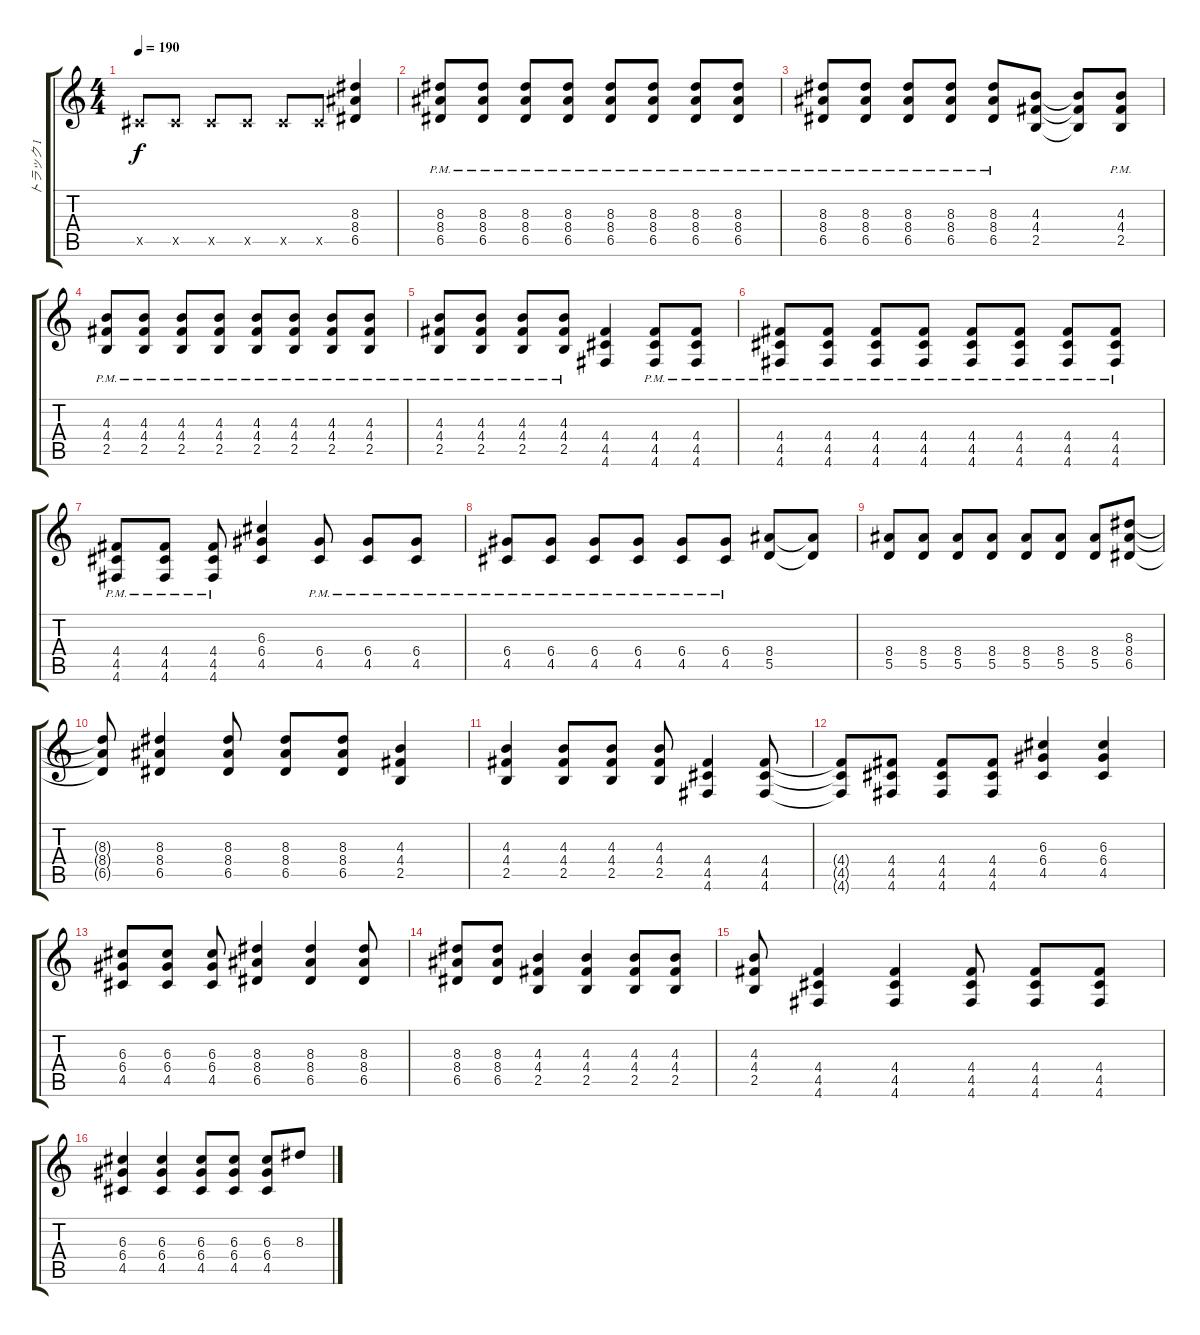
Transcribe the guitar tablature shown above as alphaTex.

\track ("トラック 1" "トラック 1") {instrument overdrivenguitar}
\staff {score tabs}
\tuning (E4 B3 G3 D3 A2 D2) {hide}
\ts (4 4)
\tempo 190
\clef g2
\ks c
4.5{x}.8{dy f} 4.5{x}.8 4.5{x}.8 4.5{x}.8 4.5{x}.8 4.5{x}.8 (8.3 8.4 6.5).4 |
(8.3{pm} 8.4{pm} 6.5{pm}).8 (8.3{pm} 8.4{pm} 6.5{pm}).8 (8.3{pm} 8.4{pm} 6.5{pm}).8 (8.3{pm} 8.4{pm} 6.5{pm}).8 (8.3{pm} 8.4{pm} 6.5{pm}).8 (8.3{pm} 8.4{pm} 6.5{pm}).8 (8.3{pm} 8.4{pm} 6.5{pm}).8 (8.3{pm} 8.4{pm} 6.5{pm}).8 |
(8.3{pm} 8.4{pm} 6.5{pm}).8 (8.3{pm} 8.4{pm} 6.5{pm}).8 (8.3{pm} 8.4{pm} 6.5{pm}).8 (8.3{pm} 8.4{pm} 6.5{pm}).8 (8.3{pm} 8.4{pm} 6.5{pm}).8 (4.3 4.4 2.5).8 (4.3{t} 4.4{t} 2.5{t}).8 (4.3{pm} 4.4{pm} 2.5{pm}).8 |
(4.3{pm} 4.4{pm} 2.5{pm}).8 (4.3{pm} 4.4{pm} 2.5{pm}).8 (4.3{pm} 4.4{pm} 2.5{pm}).8 (4.3{pm} 4.4{pm} 2.5{pm}).8 (4.3{pm} 4.4{pm} 2.5{pm}).8 (4.3{pm} 4.4{pm} 2.5{pm}).8 (4.3{pm} 4.4{pm} 2.5{pm}).8 (4.3{pm} 4.4{pm} 2.5{pm}).8 |
(4.3{pm} 4.4{pm} 2.5{pm}).8 (4.3{pm} 4.4{pm} 2.5{pm}).8 (4.3{pm} 4.4{pm} 2.5{pm}).8 (4.3{pm} 4.4{pm} 2.5{pm}).8 (4.4 4.5 4.6).4 (4.4{pm} 4.5{pm} 4.6{pm}).8 (4.4{pm} 4.5{pm} 4.6{pm}).8 |
(4.4{pm} 4.5{pm} 4.6{pm}).8 (4.4{pm} 4.5{pm} 4.6{pm}).8 (4.4{pm} 4.5{pm} 4.6{pm}).8 (4.4{pm} 4.5{pm} 4.6{pm}).8 (4.4{pm} 4.5{pm} 4.6{pm}).8 (4.4{pm} 4.5{pm} 4.6{pm}).8 (4.4{pm} 4.5{pm} 4.6{pm}).8 (4.4{pm} 4.5{pm} 4.6{pm}).8 |
(4.4{pm} 4.5{pm} 4.6{pm}).8 (4.4{pm} 4.5{pm} 4.6{pm}).8 (4.4{pm} 4.5{pm} 4.6{pm}).8 (6.3 6.4 4.5).4 (6.4{pm} 4.5{pm}).8 (6.4{pm} 4.5{pm}).8 (6.4{pm} 4.5{pm}).8 |
(6.4{pm} 4.5{pm}).8 (6.4{pm} 4.5{pm}).8 (6.4{pm} 4.5{pm}).8 (6.4{pm} 4.5{pm}).8 (6.4{pm} 4.5{pm}).8 (6.4{pm} 4.5{pm}).8 (8.4 5.5).8 (8.4{t} 5.5{t}).8 |
(8.4 5.5).8 (8.4 5.5).8 (8.4 5.5).8 (8.4 5.5).8 (8.4 5.5).8 (8.4 5.5).8 (8.4 5.5).8 (8.3 8.4 6.5).8 |
(8.3{t} 8.4{t} 6.5{t}).8 (8.3 8.4 6.5).4 (8.3 8.4 6.5).8 (8.3 8.4 6.5).8 (8.3 8.4 6.5).8 (4.3 4.4 2.5).4 |
(4.3 4.4 2.5).4 (4.3 4.4 2.5).8 (4.3 4.4 2.5).8 (4.3 4.4 2.5).8 (4.4 4.5 4.6).4 (4.4 4.5 4.6).8 |
(4.4{t} 4.5{t} 4.6{t}).8 (4.4 4.5 4.6).8 (4.4 4.5 4.6).8 (4.4 4.5 4.6).8 (6.3 6.4 4.5).4 (6.3 6.4 4.5).4 |
(6.3 6.4 4.5).8 (6.3 6.4 4.5).8 (6.3 6.4 4.5).8 (8.3 8.4 6.5).4 (8.3 8.4 6.5).4 (8.3 8.4 6.5).8 |
(8.3 8.4 6.5).8 (8.3 8.4 6.5).8 (4.3 4.4 2.5).4 (4.3 4.4 2.5).4 (4.3 4.4 2.5).8 (4.3 4.4 2.5).8 |
(4.3 4.4 2.5).8 (4.4 4.5 4.6).4 (4.4 4.5 4.6).4 (4.4 4.5 4.6).8 (4.4 4.5 4.6).8 (4.4 4.5 4.6).8 |
(6.3 6.4 4.5).4 (6.3 6.4 4.5).4 (6.3 6.4 4.5).8 (6.3 6.4 4.5).8 (6.3 6.4 4.5).8 8.3.8
